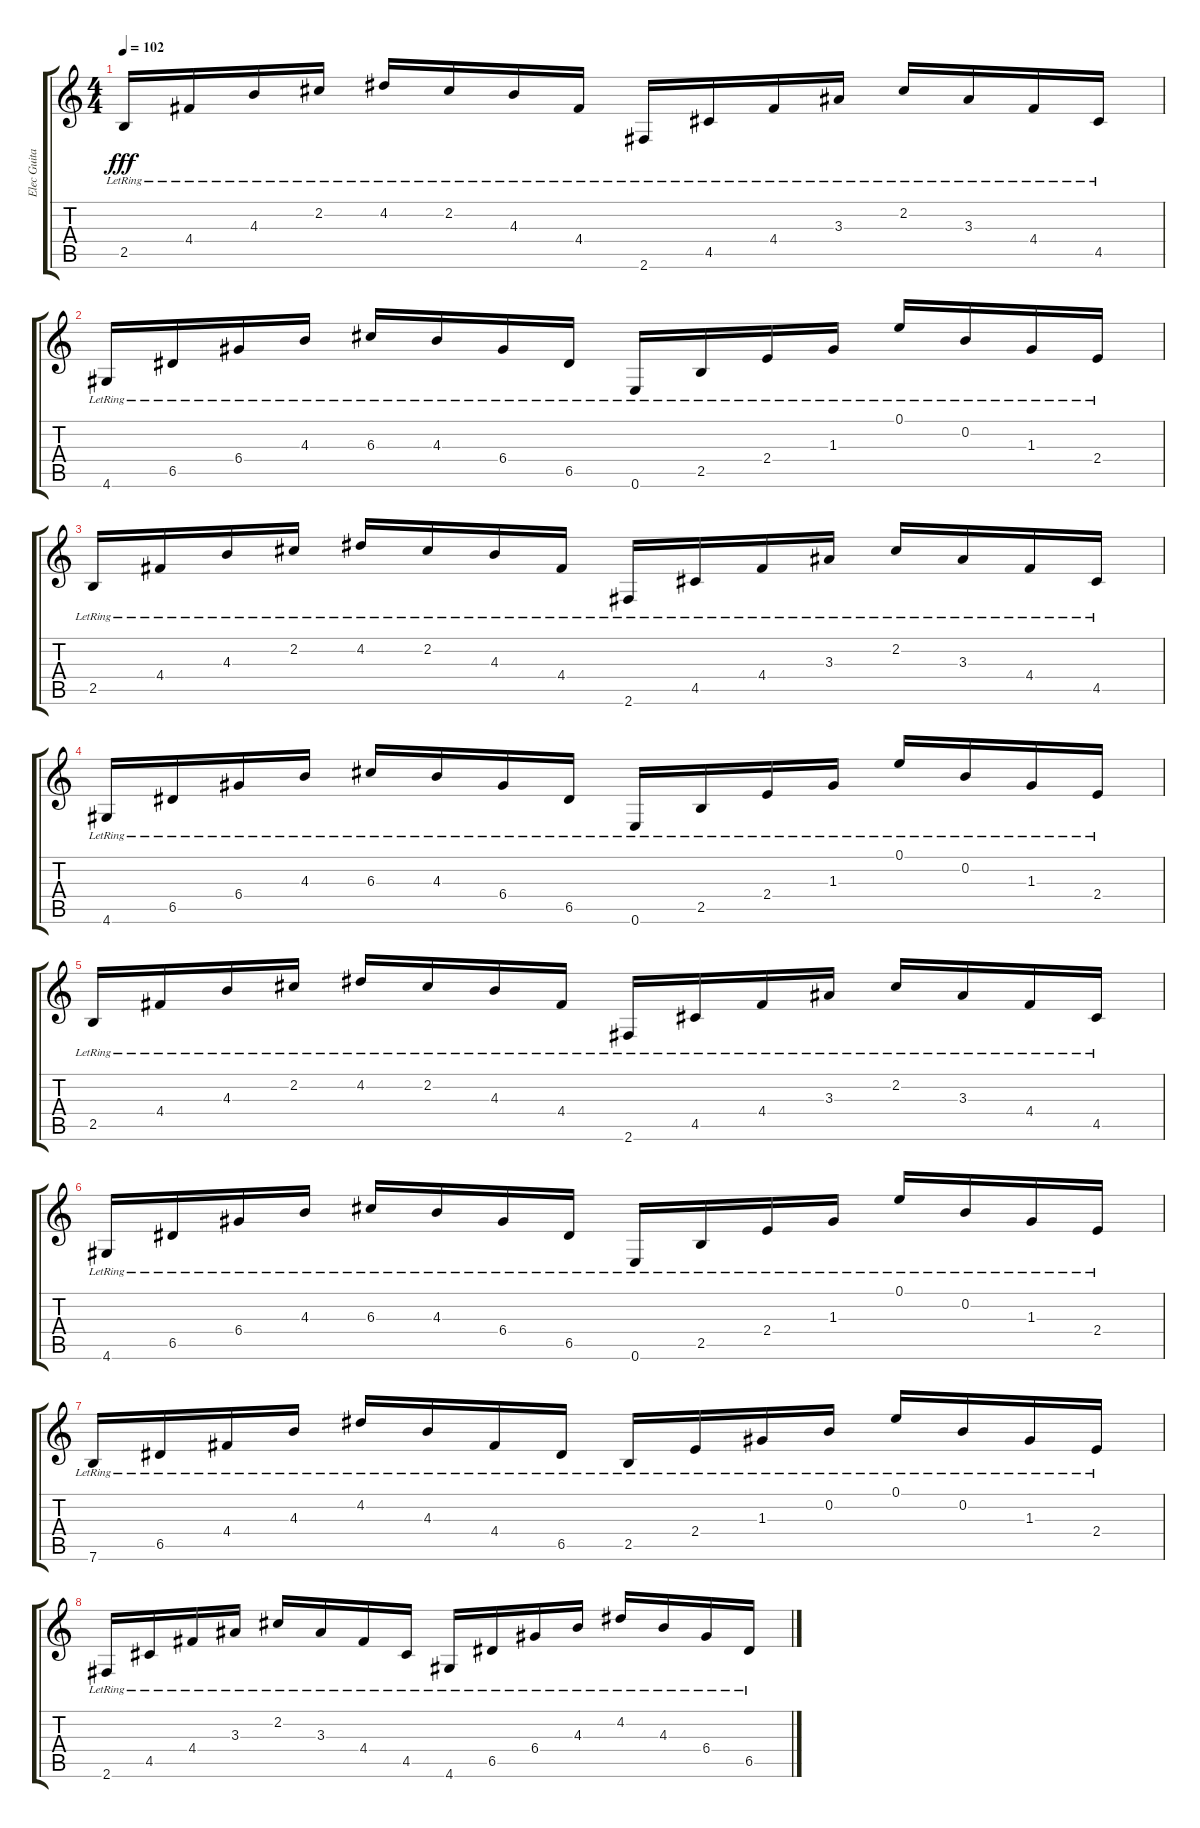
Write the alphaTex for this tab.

\track ("Elec Guitar" "Elec Guita") {instrument electricguitarclean}
\staff {score tabs}
\tuning (E4 B3 G3 D3 A2 E2) {hide}
\ts (4 4)
\tempo 102
\clef g2
\ks c
2.5{lr}.16{dy fff} 4.4{lr}.16 4.3{lr}.16 2.2{lr}.16 4.2{lr}.16 2.2{lr}.16 4.3{lr}.16 4.4{lr}.16 2.6{lr}.16 4.5{lr}.16 4.4{lr}.16 3.3{lr}.16 2.2{lr}.16 3.3{lr}.16 4.4{lr}.16 4.5{lr}.16 |
4.6{lr}.16 6.5{lr}.16 6.4{lr}.16 4.3{lr}.16 6.3{lr}.16 4.3{lr}.16 6.4{lr}.16 6.5{lr}.16 0.6{lr}.16 2.5{lr}.16 2.4{lr}.16 1.3{lr}.16 0.1{lr}.16 0.2{lr}.16 1.3{lr}.16 2.4{lr}.16 |
2.5{lr}.16 4.4{lr}.16 4.3{lr}.16 2.2{lr}.16 4.2{lr}.16 2.2{lr}.16 4.3{lr}.16 4.4{lr}.16 2.6{lr}.16 4.5{lr}.16 4.4{lr}.16 3.3{lr}.16 2.2{lr}.16 3.3{lr}.16 4.4{lr}.16 4.5{lr}.16 |
4.6{lr}.16 6.5{lr}.16 6.4{lr}.16 4.3{lr}.16 6.3{lr}.16 4.3{lr}.16 6.4{lr}.16 6.5{lr}.16 0.6{lr}.16 2.5{lr}.16 2.4{lr}.16 1.3{lr}.16 0.1{lr}.16 0.2{lr}.16 1.3{lr}.16 2.4{lr}.16 |
2.5{lr}.16 4.4{lr}.16 4.3{lr}.16 2.2{lr}.16 4.2{lr}.16 2.2{lr}.16 4.3{lr}.16 4.4{lr}.16 2.6{lr}.16 4.5{lr}.16 4.4{lr}.16 3.3{lr}.16 2.2{lr}.16 3.3{lr}.16 4.4{lr}.16 4.5{lr}.16 |
4.6{lr}.16 6.5{lr}.16 6.4{lr}.16 4.3{lr}.16 6.3{lr}.16 4.3{lr}.16 6.4{lr}.16 6.5{lr}.16 0.6{lr}.16 2.5{lr}.16 2.4{lr}.16 1.3{lr}.16 0.1{lr}.16 0.2{lr}.16 1.3{lr}.16 2.4{lr}.16 |
7.6{lr}.16 6.5{lr}.16 4.4{lr}.16 4.3{lr}.16 4.2{lr}.16 4.3{lr}.16 4.4{lr}.16 6.5{lr}.16 2.5{lr}.16 2.4{lr}.16 1.3{lr}.16 0.2{lr}.16 0.1{lr}.16 0.2{lr}.16 1.3{lr}.16 2.4{lr}.16 |
2.6{lr}.16 4.5{lr}.16 4.4{lr}.16 3.3{lr}.16 2.2{lr}.16 3.3{lr}.16 4.4{lr}.16 4.5{lr}.16 4.6{lr}.16 6.5{lr}.16 6.4{lr}.16 4.3{lr}.16 4.2{lr}.16 4.3{lr}.16 6.4{lr}.16 6.5{lr}.16
